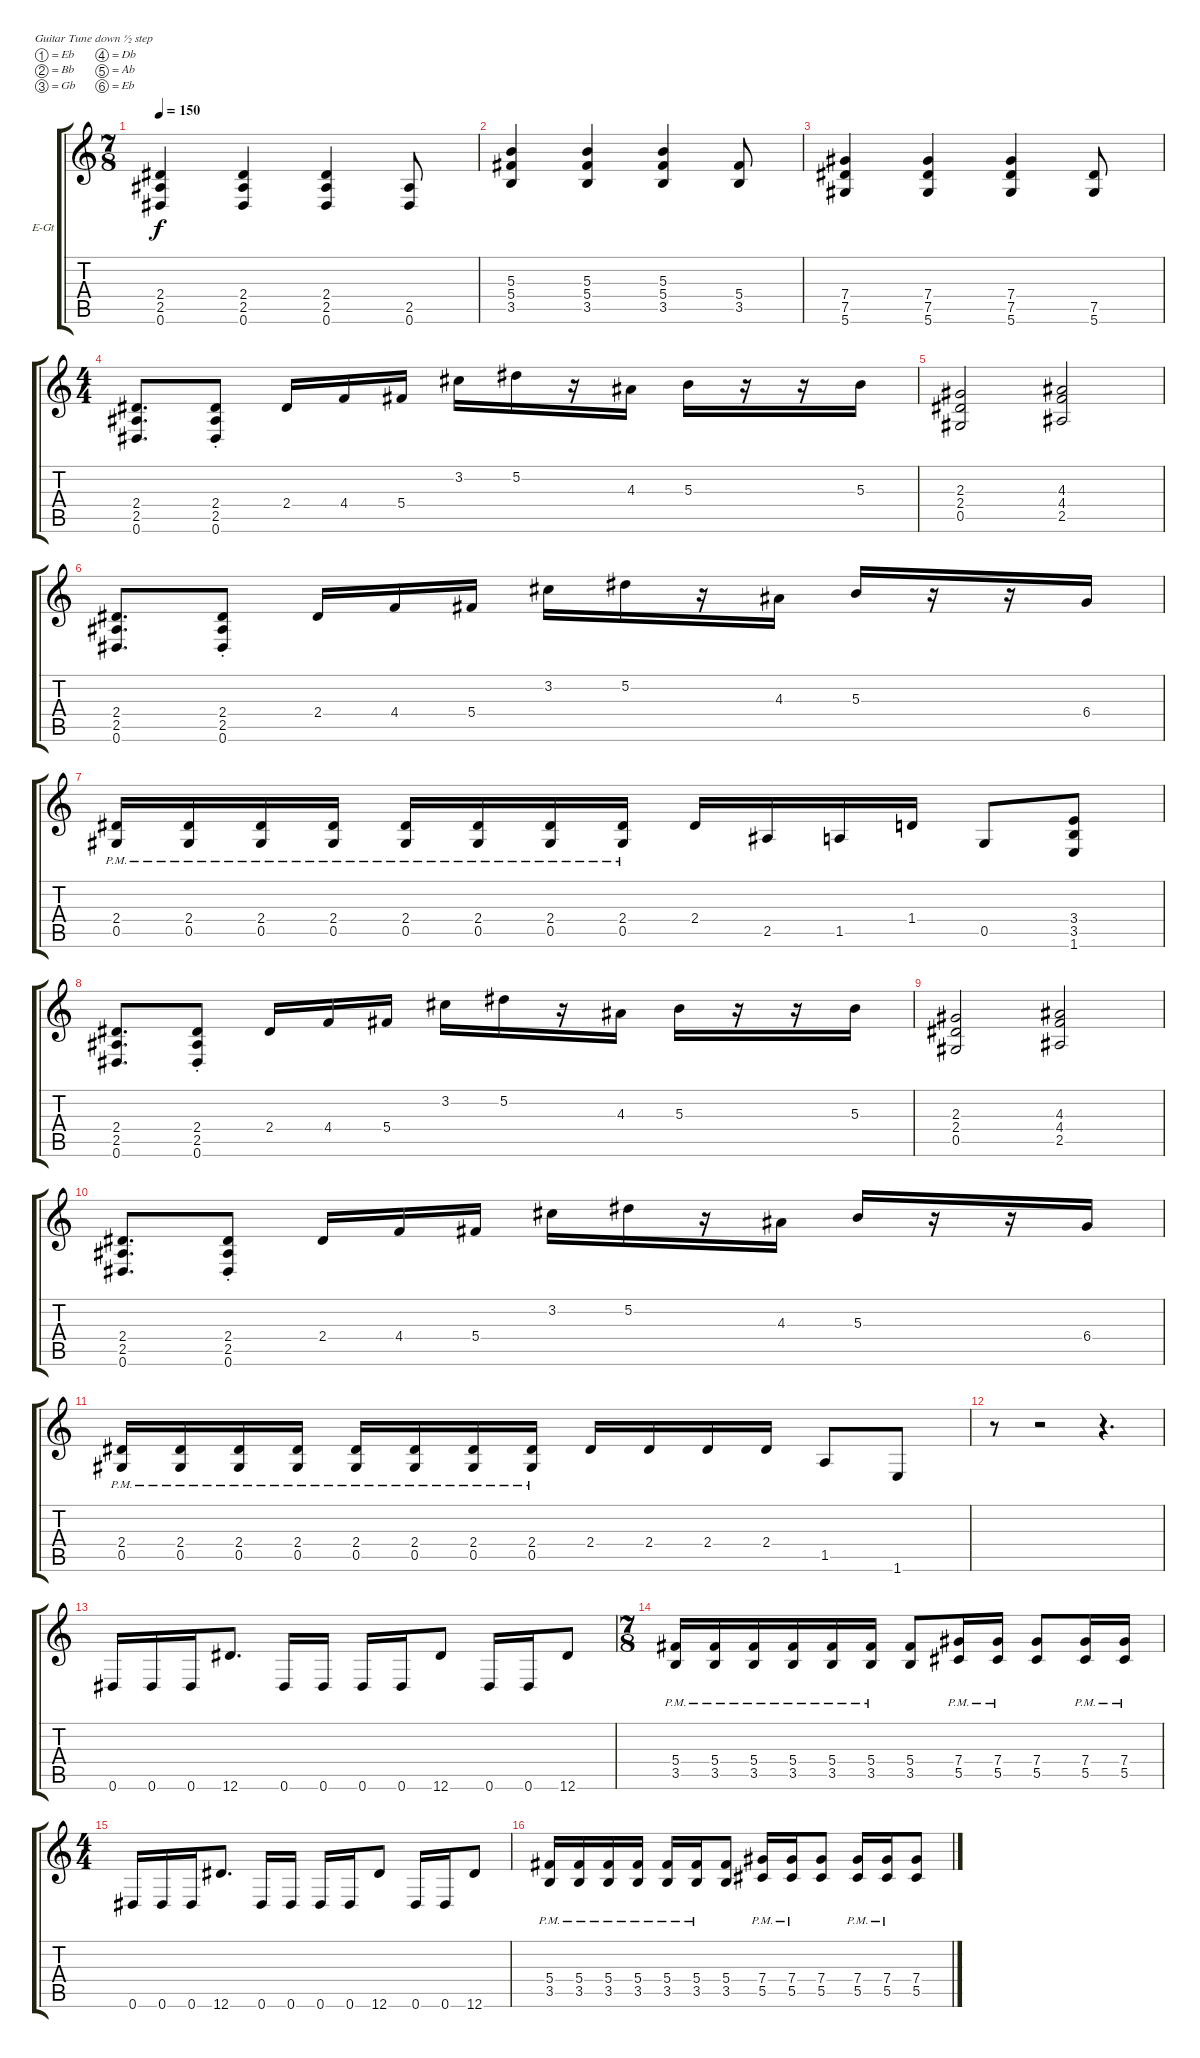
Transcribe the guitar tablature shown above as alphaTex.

\bracketExtendMode groupsimilarinstruments
\firstSystemTrackNameOrientation horizontal
\otherSystemsTrackNameOrientation horizontal
\track ("Tim Millar" "E-Gt") {instrument overdrivenguitar}
\staff {score tabs}
\tuning (Eb4 Bb3 Gb3 Db3 Ab2 Eb2)
\ts (7 8)
\tempo 150
\clef g2
\ks c
(2.4 2.5 0.6).4{dy f} (2.4 2.5 0.6).4 (2.4 2.5 0.6).4 (2.5 0.6).8 |
(5.3 5.4 3.5).4 (5.3 5.4 3.5).4 (5.3 5.4 3.5).4 (5.4 3.5).8 |
(7.4 7.5 5.6).4 (7.4 7.5 5.6).4 (7.4 7.5 5.6).4 (7.5 5.6).8 |
\ts (4 4)
\beaming (8 2 2 2 2)
(2.4 2.5 0.6).8{d} (2.4{st} 2.5{st} 0.6{st}).8 2.4.16 4.4.16 5.4.16 3.2.16 5.2.16 r.16 4.3.16 5.3.16 r.16 r.16 5.3.16 |
(2.3 2.4 0.5).2 (4.3 4.4 2.5).2 |
(2.4 2.5 0.6).8{d} (2.4{st} 2.5{st} 0.6{st}).8 2.4.16 4.4.16 5.4.16 3.2.16 5.2.16 r.16 4.3.16 5.3.16 r.16 r.16 6.4.16 |
(2.4{pm} 0.5{pm}).16 (2.4{pm} 0.5{pm}).16 (2.4{pm} 0.5{pm}).16 (2.4{pm} 0.5{pm}).16 (2.4{pm} 0.5{pm}).16 (2.4{pm} 0.5{pm}).16 (2.4{pm} 0.5{pm}).16 (2.4{pm} 0.5{pm}).16 2.4.16 2.5.16 1.5.16 1.4.16 0.5.8 (3.4 3.5 1.6).8 |
(2.4 2.5 0.6).8{d} (2.4{st} 2.5{st} 0.6{st}).8 2.4.16 4.4.16 5.4.16 3.2.16 5.2.16 r.16 4.3.16 5.3.16 r.16 r.16 5.3.16 |
(2.3 2.4 0.5).2 (4.3 4.4 2.5).2 |
(2.4 2.5 0.6).8{d} (2.4{st} 2.5{st} 0.6{st}).8 2.4.16 4.4.16 5.4.16 3.2.16 5.2.16 r.16 4.3.16 5.3.16 r.16 r.16 6.4.16 |
(2.4{pm} 0.5{pm}).16 (2.4{pm} 0.5{pm}).16 (2.4{pm} 0.5{pm}).16 (2.4{pm} 0.5{pm}).16 (2.4{pm} 0.5{pm}).16 (2.4{pm} 0.5{pm}).16 (2.4{pm} 0.5{pm}).16 (2.4{pm} 0.5{pm}).16 2.4.16 2.4.16 2.4.16 2.4.16 1.5.8 1.6.8 |
r.8 r.2 r.4{d} |
0.6.16 0.6.16 0.6.16 12.6.8{d} 0.6.16 0.6.16 0.6.16 0.6.16 12.6.8 0.6.16 0.6.16 12.6.8 |
\ts (7 8)
\beaming (8 3 2 2)
(5.4{pm} 3.5{pm}).16 (5.4{pm} 3.5{pm}).16 (5.4{pm} 3.5{pm}).16 (5.4{pm} 3.5{pm}).16 (5.4{pm} 3.5{pm}).16 (5.4{pm} 3.5{pm}).16 (5.4 3.5).8 (7.4{pm} 5.5{pm}).16 (7.4{pm} 5.5{pm}).16 (7.4 5.5).8 (7.4{pm} 5.5{pm}).16 (7.4{pm} 5.5{pm}).16 |
\ts (4 4)
\beaming (8 2 2 2 2)
0.6.16 0.6.16 0.6.16 12.6.8{d} 0.6.16 0.6.16 0.6.16 0.6.16 12.6.8 0.6.16 0.6.16 12.6.8 |
(5.4{pm} 3.5{pm}).16 (5.4{pm} 3.5{pm}).16 (5.4{pm} 3.5{pm}).16 (5.4{pm} 3.5{pm}).16 (5.4{pm} 3.5{pm}).16 (5.4{pm} 3.5{pm}).16 (5.4 3.5).8 (7.4{pm} 5.5{pm}).16 (7.4{pm} 5.5{pm}).16 (7.4 5.5).8 (7.4{pm} 5.5{pm}).16 (7.4{pm} 5.5{pm}).16 (7.4 5.5).8
